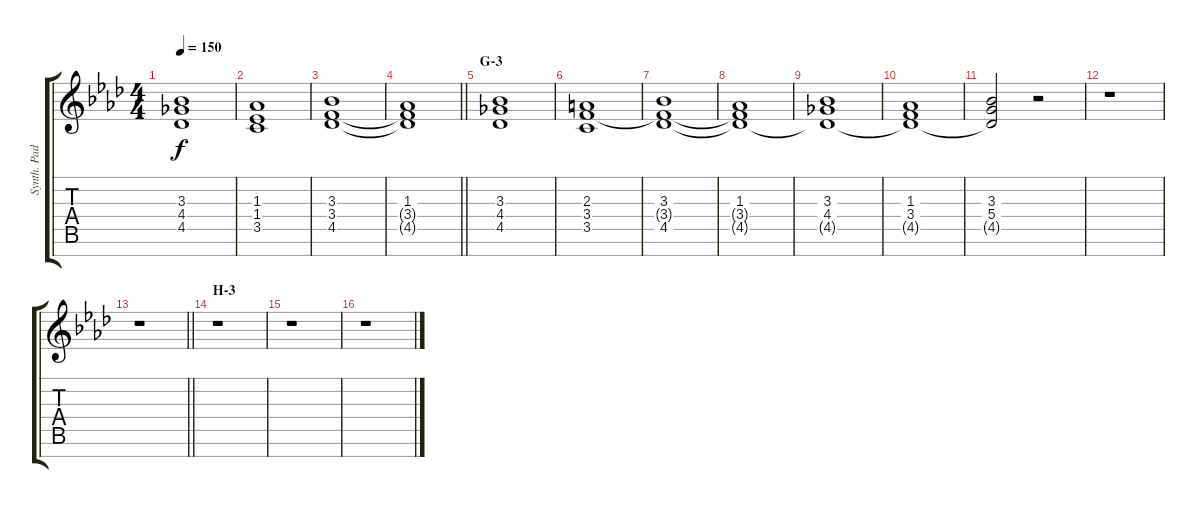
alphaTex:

\track ("Synth. Pad" "Synth. Pad") {instrument pad2warm}
\staff {score tabs}
\tuning (E5 B4 G4 D4 A3 E3 B2) {hide}
\ts (4 4)
\tempo 150
\clef g2
\ks ab
(3.3 4.4 4.5{t}).1{dy f} |
(1.3 1.4 3.5).1 |
(3.3 3.4 4.5).1 |
\barLineRight lightlight
(1.3 3.4{t} 4.5{t}).1 |
\section ("" "G-3")
(3.3 4.4 4.5).1 |
(2.3 3.4 3.5).1 |
(3.3 3.4{t} 4.5).1 |
(1.3 3.4{t} 4.5{t}).1 |
(3.3 4.4 4.5{t}).1 |
(1.3 3.4 4.5{t}).1 |
(3.3 5.4 4.5{t}).2 r.2 |
r.1 |
\barLineRight lightlight
r.1 |
\section ("" "H-3")
r.1 |
r.1 |
r.1
